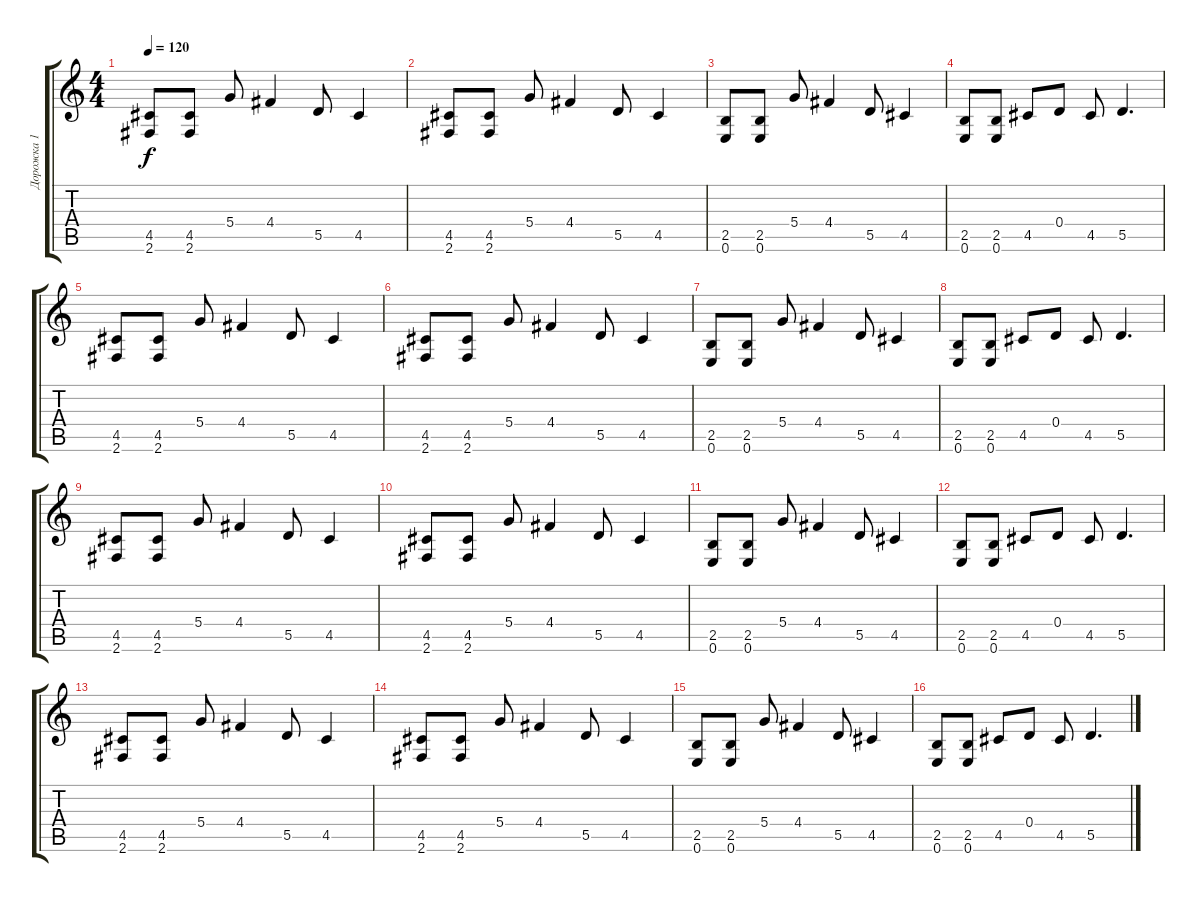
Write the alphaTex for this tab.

\track ("Дорожка 1" "Дорожка 1") {instrument distortionguitar}
\staff {score tabs}
\tuning (E4 B3 G3 D3 A2 E2) {hide}
\ts (4 4)
\tempo 120
\clef g2
\ks c
(4.5 2.6).8{dy f} (4.5 2.6).8 5.4.8 4.4.4 5.5.8 4.5.4 |
(4.5 2.6).8 (4.5 2.6).8 5.4.8 4.4.4 5.5.8 4.5.4 |
(2.5 0.6).8 (2.5 0.6).8 5.4.8 4.4.4 5.5.8 4.5.4 |
(2.5 0.6).8 (2.5 0.6).8 4.5.8 0.4.8 4.5.8 5.5.4{d} |
(4.5 2.6).8 (4.5 2.6).8 5.4.8 4.4.4 5.5.8 4.5.4 |
(4.5 2.6).8 (4.5 2.6).8 5.4.8 4.4.4 5.5.8 4.5.4 |
(2.5 0.6).8 (2.5 0.6).8 5.4.8 4.4.4 5.5.8 4.5.4 |
(2.5 0.6).8 (2.5 0.6).8 4.5.8 0.4.8 4.5.8 5.5.4{d} |
(4.5 2.6).8 (4.5 2.6).8 5.4.8 4.4.4 5.5.8 4.5.4 |
(4.5 2.6).8 (4.5 2.6).8 5.4.8 4.4.4 5.5.8 4.5.4 |
(2.5 0.6).8 (2.5 0.6).8 5.4.8 4.4.4 5.5.8 4.5.4 |
(2.5 0.6).8 (2.5 0.6).8 4.5.8 0.4.8 4.5.8 5.5.4{d} |
(4.5 2.6).8 (4.5 2.6).8 5.4.8 4.4.4 5.5.8 4.5.4 |
(4.5 2.6).8 (4.5 2.6).8 5.4.8 4.4.4 5.5.8 4.5.4 |
(2.5 0.6).8 (2.5 0.6).8 5.4.8 4.4.4 5.5.8 4.5.4 |
(2.5 0.6).8 (2.5 0.6).8 4.5.8 0.4.8 4.5.8 5.5.4{d}
